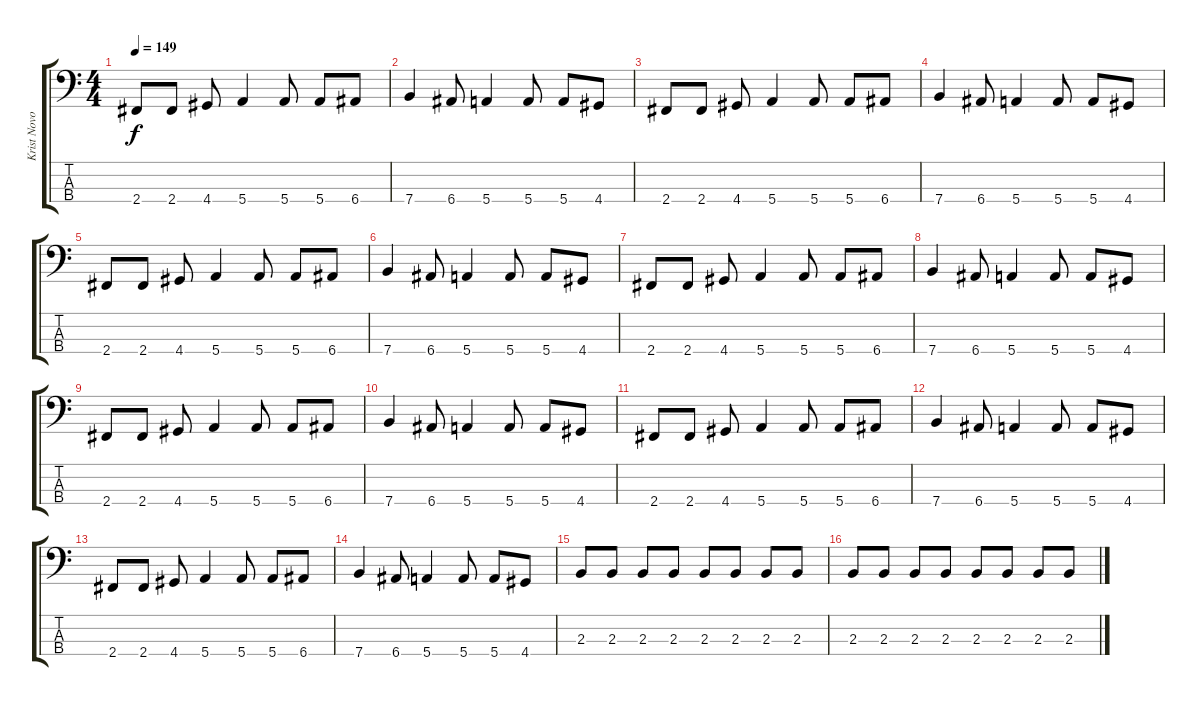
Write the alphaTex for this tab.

\track ("Krist Novoselic" "Krist Novo") {instrument electricbasspick}
\staff {score tabs}
\tuning (G2 D2 A1 E1) {hide}
\ts (4 4)
\tempo 149
\clef f4
\ks c
2.4.8{dy f} 2.4.8 4.4.8 5.4.4 5.4.8 5.4.8 6.4.8 |
7.4.4 6.4.8 5.4.4 5.4.8 5.4.8 4.4.8 |
2.4.8 2.4.8 4.4.8 5.4.4 5.4.8 5.4.8 6.4.8 |
7.4.4 6.4.8 5.4.4 5.4.8 5.4.8 4.4.8 |
2.4.8 2.4.8 4.4.8 5.4.4 5.4.8 5.4.8 6.4.8 |
7.4.4 6.4.8 5.4.4 5.4.8 5.4.8 4.4.8 |
2.4.8 2.4.8 4.4.8 5.4.4 5.4.8 5.4.8 6.4.8 |
7.4.4 6.4.8 5.4.4 5.4.8 5.4.8 4.4.8 |
2.4.8 2.4.8 4.4.8 5.4.4 5.4.8 5.4.8 6.4.8 |
7.4.4 6.4.8 5.4.4 5.4.8 5.4.8 4.4.8 |
2.4.8 2.4.8 4.4.8 5.4.4 5.4.8 5.4.8 6.4.8 |
7.4.4 6.4.8 5.4.4 5.4.8 5.4.8 4.4.8 |
2.4.8 2.4.8 4.4.8 5.4.4 5.4.8 5.4.8 6.4.8 |
7.4.4 6.4.8 5.4.4 5.4.8 5.4.8 4.4.8 |
2.3.8 2.3.8 2.3.8 2.3.8 2.3.8 2.3.8 2.3.8 2.3.8 |
2.3.8 2.3.8 2.3.8 2.3.8 2.3.8 2.3.8 2.3.8 2.3.8
